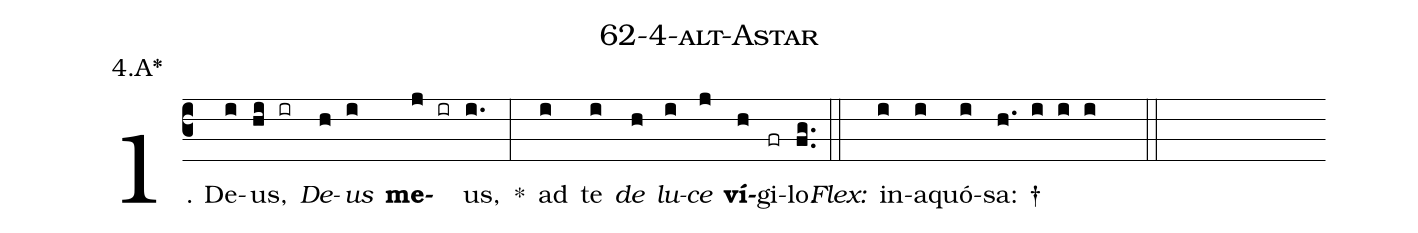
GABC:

name: 62-4-alt-Astar;
annotation: 4.A*;
%%
(c3)1. De(i)us,(hi ir) <i>De</i>(h)<i>us</i>(i) <b>me</b>(j ir)us,(i.) *(:) ad(i) te(i) <i>de</i>(h) <i>lu</i>(i)<i>ce</i>(j) <b>ví</b>(h)gi(fr)lo.(fg..) (::)
<i>Flex:</i>()  in(i)a(i)quó(i)sa: †(h. i i i  ::)
